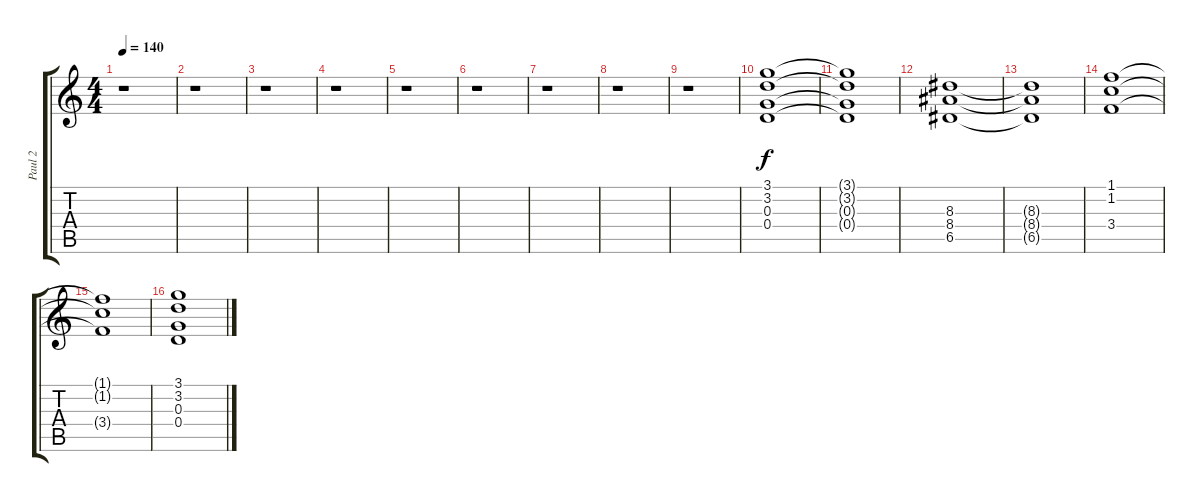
\track ("Paul 2" "Paul 2") {instrument distortionguitar}
\staff {score tabs}
\tuning (E4 B3 G3 D3 A2 E2) {hide}
\ts (4 4)
\tempo 140
\clef g2
\ks c
r.1{dy f} |
r.1 |
r.1 |
r.1 |
r.1 |
r.1 |
r.1 |
r.1 |
r.1 |
(3.1 3.2 0.3 0.4).1 |
(3.1{t} 3.2{t} 0.3{t} 0.4{t}).1 |
(8.3 8.4 6.5).1 |
(8.3{t} 8.4{t} 6.5{t}).1 |
(1.1 1.2 3.4).1 |
(1.1{t} 1.2{t} 3.4{t}).1 |
(3.1 3.2 0.3 0.4).1
